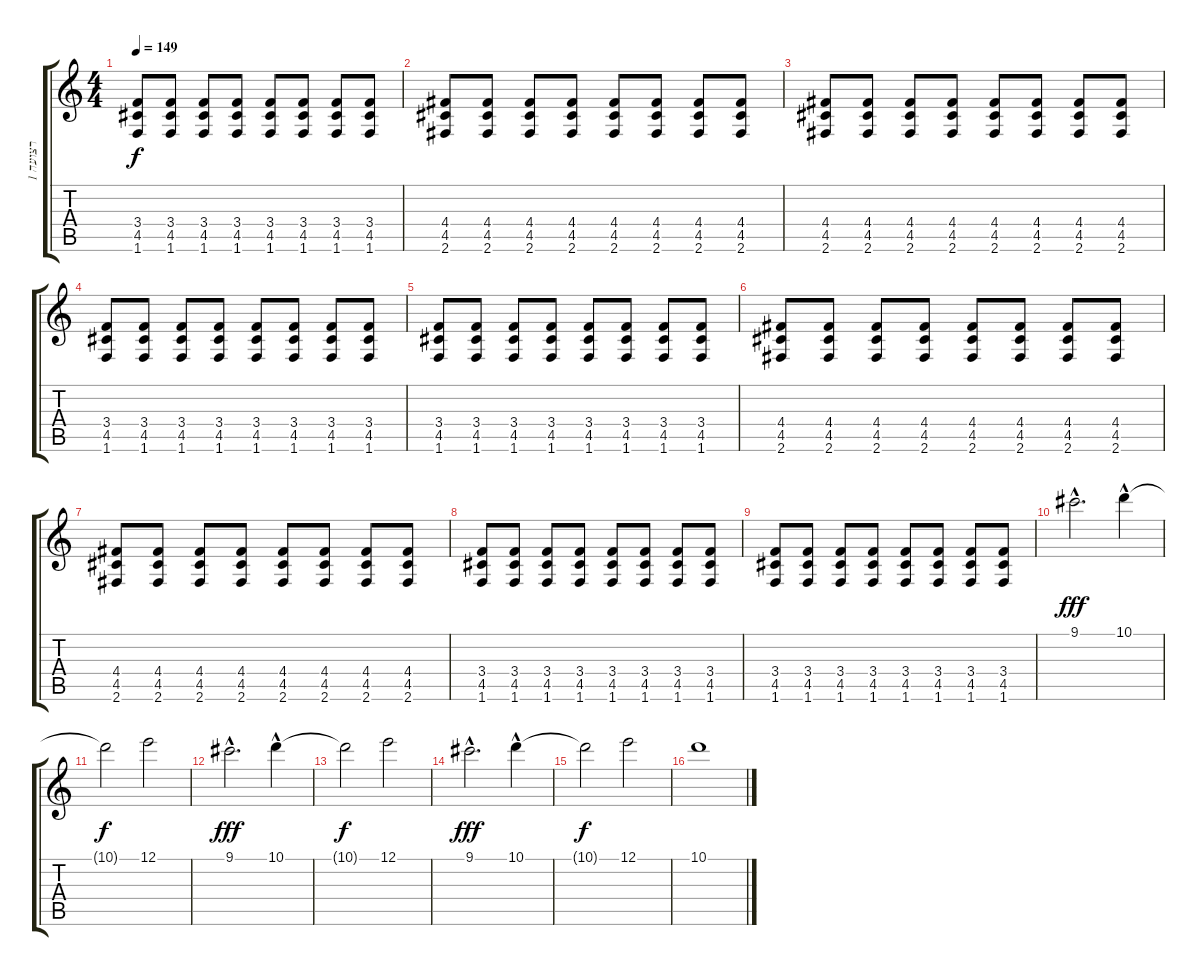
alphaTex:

\track ("רצועה 1" "רצועה 1") {instrument distortionguitar}
\staff {score tabs}
\tuning (E4 B3 G3 D3 A2 E2) {hide}
\ts (4 4)
\tempo 149
\clef g2
\ks c
(3.4 4.5 1.6).8{dy f} (3.4 4.5 1.6).8 (3.4 4.5 1.6).8 (3.4 4.5 1.6).8 (3.4 4.5 1.6).8 (3.4 4.5 1.6).8 (3.4 4.5 1.6).8 (3.4 4.5 1.6).8 |
(4.4 4.5 2.6).8 (4.4 4.5 2.6).8 (4.4 4.5 2.6).8 (4.4 4.5 2.6).8 (4.4 4.5 2.6).8 (4.4 4.5 2.6).8 (4.4 4.5 2.6).8 (4.4 4.5 2.6).8 |
(4.4 4.5 2.6).8 (4.4 4.5 2.6).8 (4.4 4.5 2.6).8 (4.4 4.5 2.6).8 (4.4 4.5 2.6).8 (4.4 4.5 2.6).8 (4.4 4.5 2.6).8 (4.4 4.5 2.6).8 |
(3.4 4.5 1.6).8 (3.4 4.5 1.6).8 (3.4 4.5 1.6).8 (3.4 4.5 1.6).8 (3.4 4.5 1.6).8 (3.4 4.5 1.6).8 (3.4 4.5 1.6).8 (3.4 4.5 1.6).8 |
(3.4 4.5 1.6).8 (3.4 4.5 1.6).8 (3.4 4.5 1.6).8 (3.4 4.5 1.6).8 (3.4 4.5 1.6).8 (3.4 4.5 1.6).8 (3.4 4.5 1.6).8 (3.4 4.5 1.6).8 |
(4.4 4.5 2.6).8 (4.4 4.5 2.6).8 (4.4 4.5 2.6).8 (4.4 4.5 2.6).8 (4.4 4.5 2.6).8 (4.4 4.5 2.6).8 (4.4 4.5 2.6).8 (4.4 4.5 2.6).8 |
(4.4 4.5 2.6).8 (4.4 4.5 2.6).8 (4.4 4.5 2.6).8 (4.4 4.5 2.6).8 (4.4 4.5 2.6).8 (4.4 4.5 2.6).8 (4.4 4.5 2.6).8 (4.4 4.5 2.6).8 |
(3.4 4.5 1.6).8 (3.4 4.5 1.6).8 (3.4 4.5 1.6).8 (3.4 4.5 1.6).8 (3.4 4.5 1.6).8 (3.4 4.5 1.6).8 (3.4 4.5 1.6).8 (3.4 4.5 1.6).8 |
(3.4 4.5 1.6).8 (3.4 4.5 1.6).8 (3.4 4.5 1.6).8 (3.4 4.5 1.6).8 (3.4 4.5 1.6).8 (3.4 4.5 1.6).8 (3.4 4.5 1.6).8 (3.4 4.5 1.6).8 |
9.1{hac}.2{d dy fff} 10.1{hac}.4 |
10.1{t}.2{dy f} 12.1.2 |
9.1{hac}.2{d dy fff} 10.1{hac}.4 |
10.1{t}.2{dy f} 12.1.2 |
9.1{hac}.2{d dy fff} 10.1{hac}.4 |
10.1{t}.2{dy f} 12.1.2 |
10.1.1
